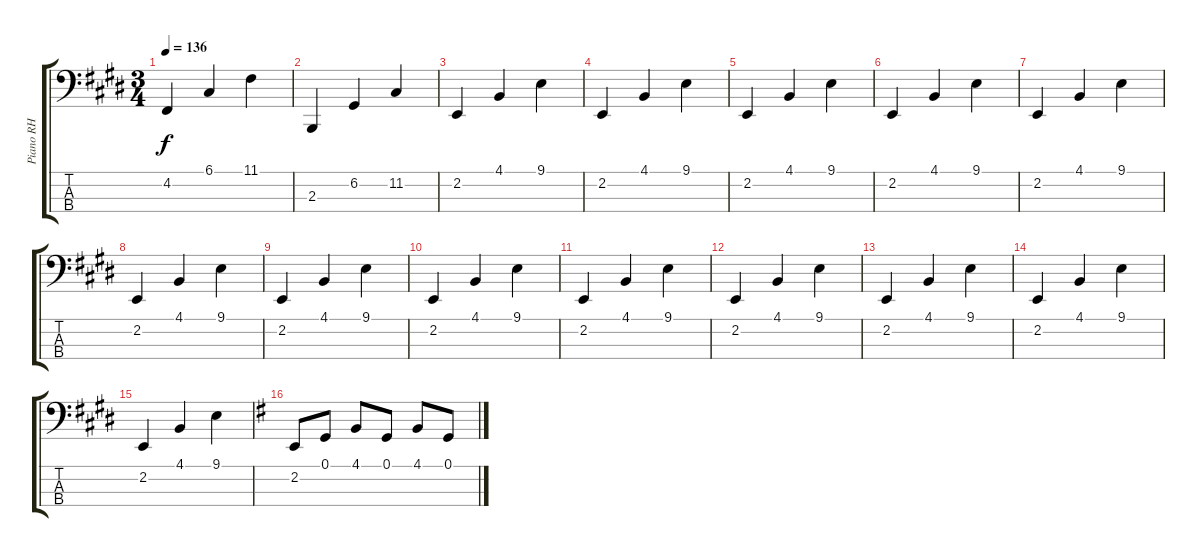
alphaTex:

\track ("Piano RH" "Piano RH") {instrument acousticgrandpiano}
\staff {score tabs}
\tuning (G2 D2 A1 E1) {hide}
\ts (3 4)
\tempo 136
\clef f4
\ks e
4.2.4{dy f} 6.1.4 11.1.4 |
2.3.4 6.2.4 11.2.4 |
2.2.4 4.1.4 9.1.4 |
2.2.4 4.1.4 9.1.4 |
2.2.4 4.1.4 9.1.4 |
2.2.4 4.1.4 9.1.4 |
2.2.4 4.1.4 9.1.4 |
2.2.4 4.1.4 9.1.4 |
2.2.4 4.1.4 9.1.4 |
2.2.4 4.1.4 9.1.4 |
2.2.4 4.1.4 9.1.4 |
2.2.4 4.1.4 9.1.4 |
2.2.4 4.1.4 9.1.4 |
2.2.4 4.1.4 9.1.4 |
2.2.4 4.1.4 9.1.4 |
\ks g
2.2.8 0.1.8 4.1.8 0.1.8 4.1.8 0.1.8
